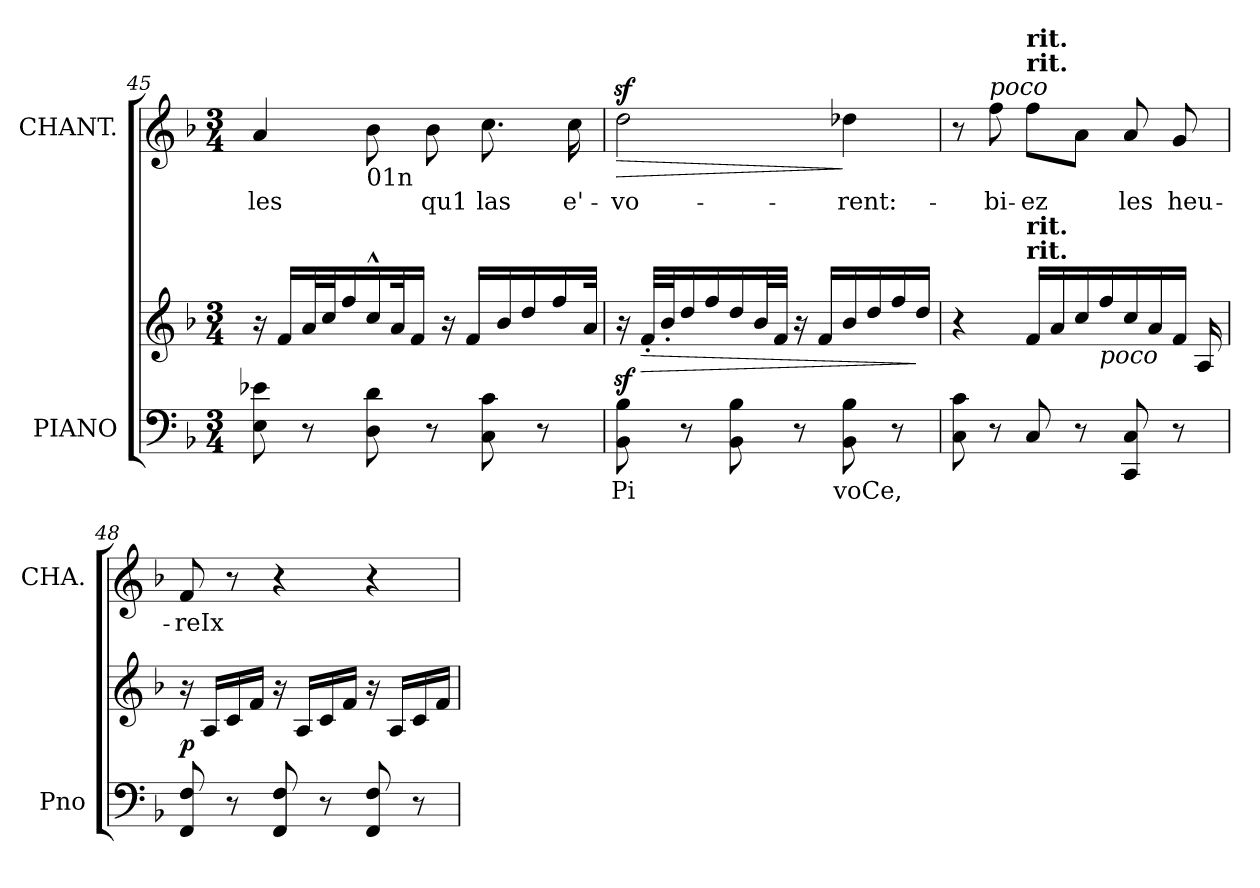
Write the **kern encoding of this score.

**kern	**text	**kern	**dynam	**kern	**text	**dynam
*part2	*part2	*part2	*part2	*part1	*part1	*part1
*staff3	*staff3	*staff2	*staff2/3	*staff1	*staff1	*staff1
*I"PIANO	*	*	*	*I"CHANT.	*	*
*I'Pno	*	*	*	*I'CHA.	*	*
!!LO:LB:g=z
*clefF4	*	*clefG2	*	*clefG2	*	*
*k[b-]	*	*k[b-]	*	*k[b-]	*	*
*F:	*	*F:	*	*F:	*	*
*M3/4	*	*M3/4	*	*M3/4	*	*
=45	=45	=45	=45	=45	=45	=45
!	!	!	!	!	!LO:LY:b:color=#000000	!
8Ei\ 8e-Xi	.	16r	.	4ai/	les	.
.	.	16fi/LL	.	.	.	.
8r	.	32ai/L	.	.	.	.
.	.	32cci/J	.	.	.	.
.	.	16ffi/	.	.	.	.
!	!	!	!	!LO:TX:b:t=01n	!	!
8Di\ 8di	.	16cc^^i/	.	8b-i\	.	.
.	.	32ai/k	.	.	.	.
.	.	16fi/JJ	.	.	.	.
!	!	!	!	!	!LO:LY:b:color=#000000	!
8r	.	.	.	8b-i\	qu1	.
.	.	16r	.	.	.	.
.	.	16fi/LL	.	.	.	.
!	!	!	!	!	!LO:LY:b:color=#000000	!
8Ci\ 8ci	.	.	.	8.cci\	las	.
.	.	16b-i/	.	.	.	.
.	.	16ddi/	.	.	.	.
8r	.	.	.	.	.	.
.	.	16ffi/	.	.	.	.
!	!	!	!	!	!LO:LY:b:color=#000000	!
.	.	.	.	16cci\	e'-	.
.	.	32ai/JJk	.	.	.	.
=46	=46	=46	=46	=46	=46	=46
!	!LO:LY:b:color=#000000	!	!	!	!	!
!	!	!	!	!	!LO:LY:b:color=#000000	!LO:HP:b
8BB-i\z 8B-iz	Pi	16r	.	2ddzi\	vo-	>
!	!	!	!LO:HP:b	!	!	!
.	.	32f'i/LLL	>	.	.	.
.	.	32b-'i/J	.	.	.	.
!	!LO:LY:b:color=#000000	!	!	!	!	!
8r	mossO,	16ddi/	.	.	.	.
.	.	16ffi/	.	.	.	.
8BB-i\ 8B-i	.	16ddi/	.	.	.	.
.	.	32b-i/L	.	.	.	.
.	.	32fi/JJJ	.	.	.	.
!	!LO:LY:b:color=#000000	!	!	!	!	!
8r	otto	16r	.	.	.	.
.	.	16fi/LL	.	.	.	.
!	!LO:LY:b:color=#000000	!	!	!	!	!
!	!	!	!	!	!LO:LY:b:color=#000000	!
8BB-i\ 8B-i	voCe,	16b-i/	.	4dd-Xi\	rent:-	]
.	.	16ddi/	.	.	.	.
8r	.	16ffi/	.	.	.	.
.	.	16ddi/JJ	]	.	.	.
!!LO:LB:g=z
=47	=47	=47	=47	=47	=47	=47
!	!	!	!	!	!LO:LY:b:color=#000000	!
8Ci\ 8ci	.	4r	.	8r	Ou-	.
!	!	!	!	!LO:TX:a:i:t=poco	!	!
!	!	!	!	!	!LO:LY:b:color=#000000	!
8r	.	.	.	8ffi\	bi-	.
!	!	!	!	!LO:TX:a:B:t=rit.	!	!
!	!	!	!	!LO:TX:a:B:t=rit.	!	!
!	!	!LO:TX:a:B:t=rit.	!	!	!	!
!	!	!LO:TX:a:B:t=rit.	!	!	!	!
!	!	!	!	!	!LO:LY:b:color=#000000	!
8Ci/	.	16fi/LL	.	8ffi\L	ez	.
.	.	16ai/	.	.	.	.
8r	.	16cci/	.	8ai\J	.	.
!	!	!LO:TX:b:i:t=poco	!	!	!	!
.	.	16ffi/	.	.	.	.
!	!	!	!	!	!LO:LY:b:color=#000000	!
8CCi/ 8Ci	.	16cci/	.	8ai/	les	.
.	.	16ai/	.	.	.	.
!	!	!	!	!	!LO:LY:b:color=#000000	!
8r	.	16fi/JJ	.	8gi/	heu-	.
.	.	16Ai/	.	.	.	.
=48	=48	=48	=48	=48	=48	=48
!	!	!	!	!	!LO:LY:b:color=#000000	!
8FFi/ 8Fi	.	16r	p	8fi/	reIx	.
.	.	16Ai/LL	.	.	.	.
8r	.	16ci/	.	8r	.	.
.	.	16fi/JJ	.	.	.	.
8FFi/ 8Fi	.	16r	.	4r	.	.
.	.	16Ai/LL	.	.	.	.
8r	.	16ci/	.	.	.	.
.	.	16fi/JJ	.	.	.	.
8FFi/ 8Fi	.	16r	.	4r	.	.
.	.	16Ai/LL	.	.	.	.
8r	.	16ci/	.	.	.	.
.	.	16fi/JJ	.	.	.	.
=	=	=	=	=	=	=
*-	*-	*-	*-	*-	*-	*-
